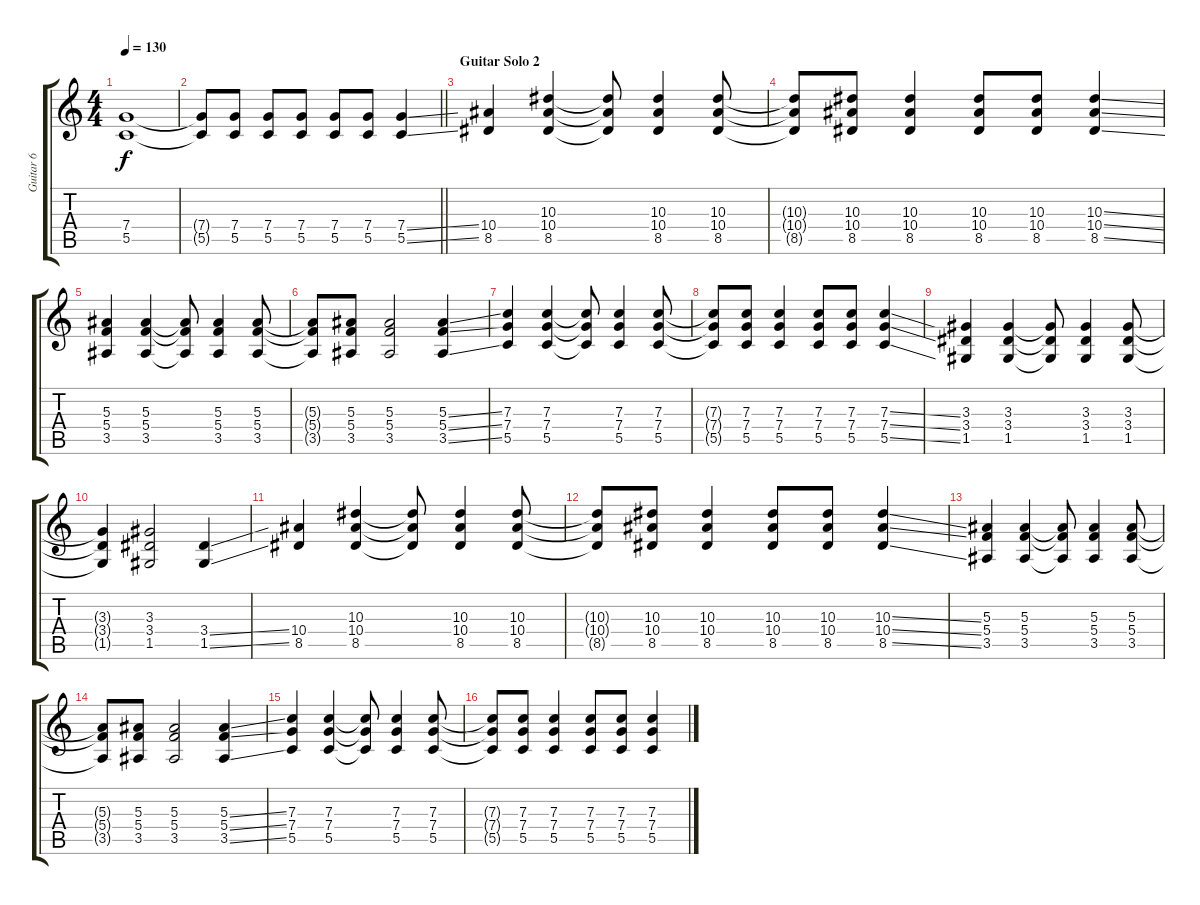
\track ("Guitar 6" "Guitar 6") {instrument distortionguitar}
\staff {score tabs}
\tuning (D4 A3 F3 C3 G2 C2) {hide}
\ts (4 4)
\tempo 130
\clef g2
\ks c
(7.4 5.5).1{dy f} |
\barLineRight lightlight
(7.4{t} 5.5{t}).8 (7.4 5.5).8 (7.4 5.5).8 (7.4 5.5).8 (7.4 5.5).8 (7.4 5.5).8 (7.4{ss} 5.5{ss}).4 |
\section ("" "Guitar Solo 2")
(10.4 8.5).4 (10.3 10.4 8.5).4 (10.3{t} 10.4{t} 8.5{t}).8 (10.3 10.4 8.5).4 (10.3 10.4 8.5).8 |
(10.3{t} 10.4{t} 8.5{t}).8 (10.3 10.4 8.5).8 (10.3 10.4 8.5).4 (10.3 10.4 8.5).8 (10.3 10.4 8.5).8 (10.3{ss} 10.4{ss} 8.5{ss}).4 |
(5.3 5.4 3.5).4 (5.3 5.4 3.5).4 (5.3{t} 5.4{t} 3.5{t}).8 (5.3 5.4 3.5).4 (5.3 5.4 3.5).8 |
(5.3{t} 5.4{t} 3.5{t}).8 (5.3 5.4 3.5).8 (5.3 5.4 3.5).2 (5.3{ss} 5.4{ss} 3.5{ss}).4 |
(7.3 7.4 5.5).4 (7.3 7.4 5.5).4 (7.3{t} 7.4{t} 5.5{t}).8 (7.3 7.4 5.5).4 (7.3 7.4 5.5).8 |
(7.3{t} 7.4{t} 5.5{t}).8 (7.3 7.4 5.5).8 (7.3 7.4 5.5).4 (7.3 7.4 5.5).8 (7.3 7.4 5.5).8 (7.3{ss} 7.4{ss} 5.5{ss}).4 |
(3.3 3.4 1.5).4 (3.3 3.4 1.5).4 (3.3{t} 3.4{t} 1.5{t}).8 (3.3 3.4 1.5).4 (3.3 3.4 1.5).8 |
(3.3{t} 3.4{t} 1.5{t}).4 (3.3 3.4 1.5).2 (3.4{ss} 1.5{ss}).4 |
(10.4 8.5).4 (10.3 10.4 8.5).4 (10.3{t} 10.4{t} 8.5{t}).8 (10.3 10.4 8.5).4 (10.3 10.4 8.5).8 |
(10.3{t} 10.4{t} 8.5{t}).8 (10.3 10.4 8.5).8 (10.3 10.4 8.5).4 (10.3 10.4 8.5).8 (10.3 10.4 8.5).8 (10.3{ss} 10.4{ss} 8.5{ss}).4 |
(5.3 5.4 3.5).4 (5.3 5.4 3.5).4 (5.3{t} 5.4{t} 3.5{t}).8 (5.3 5.4 3.5).4 (5.3 5.4 3.5).8 |
(5.3{t} 5.4{t} 3.5{t}).8 (5.3 5.4 3.5).8 (5.3 5.4 3.5).2 (5.3{ss} 5.4{ss} 3.5{ss}).4 |
(7.3 7.4 5.5).4 (7.3 7.4 5.5).4 (7.3{t} 7.4{t} 5.5{t}).8 (7.3 7.4 5.5).4 (7.3 7.4 5.5).8 |
(7.3{t} 7.4{t} 5.5{t}).8 (7.3 7.4 5.5).8 (7.3 7.4 5.5).4 (7.3 7.4 5.5).8 (7.3 7.4 5.5).8 (7.3{ss} 7.4{ss} 5.5{ss}).4
